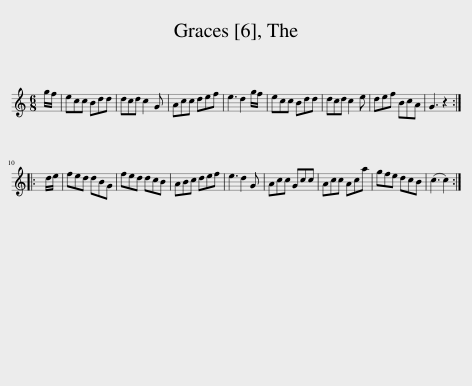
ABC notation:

X:1
L:1/8
M:6/8
I:linebreak $
K:C
V:1 treble
V:1
 g/f/ | ecc Bdd | dcd c2 G | Acc def | e3 d2 g/f/ | %5
 ecc Bdd | dcd c2 e | def BcA | G3 z2 ::$ d/e/ | %10
 fed dBG | fed dcB | ABc def | e3 d2 G | Acc Gcc | %15
 Acc Aca | gfe dcB | (c3 c2) :| %18
